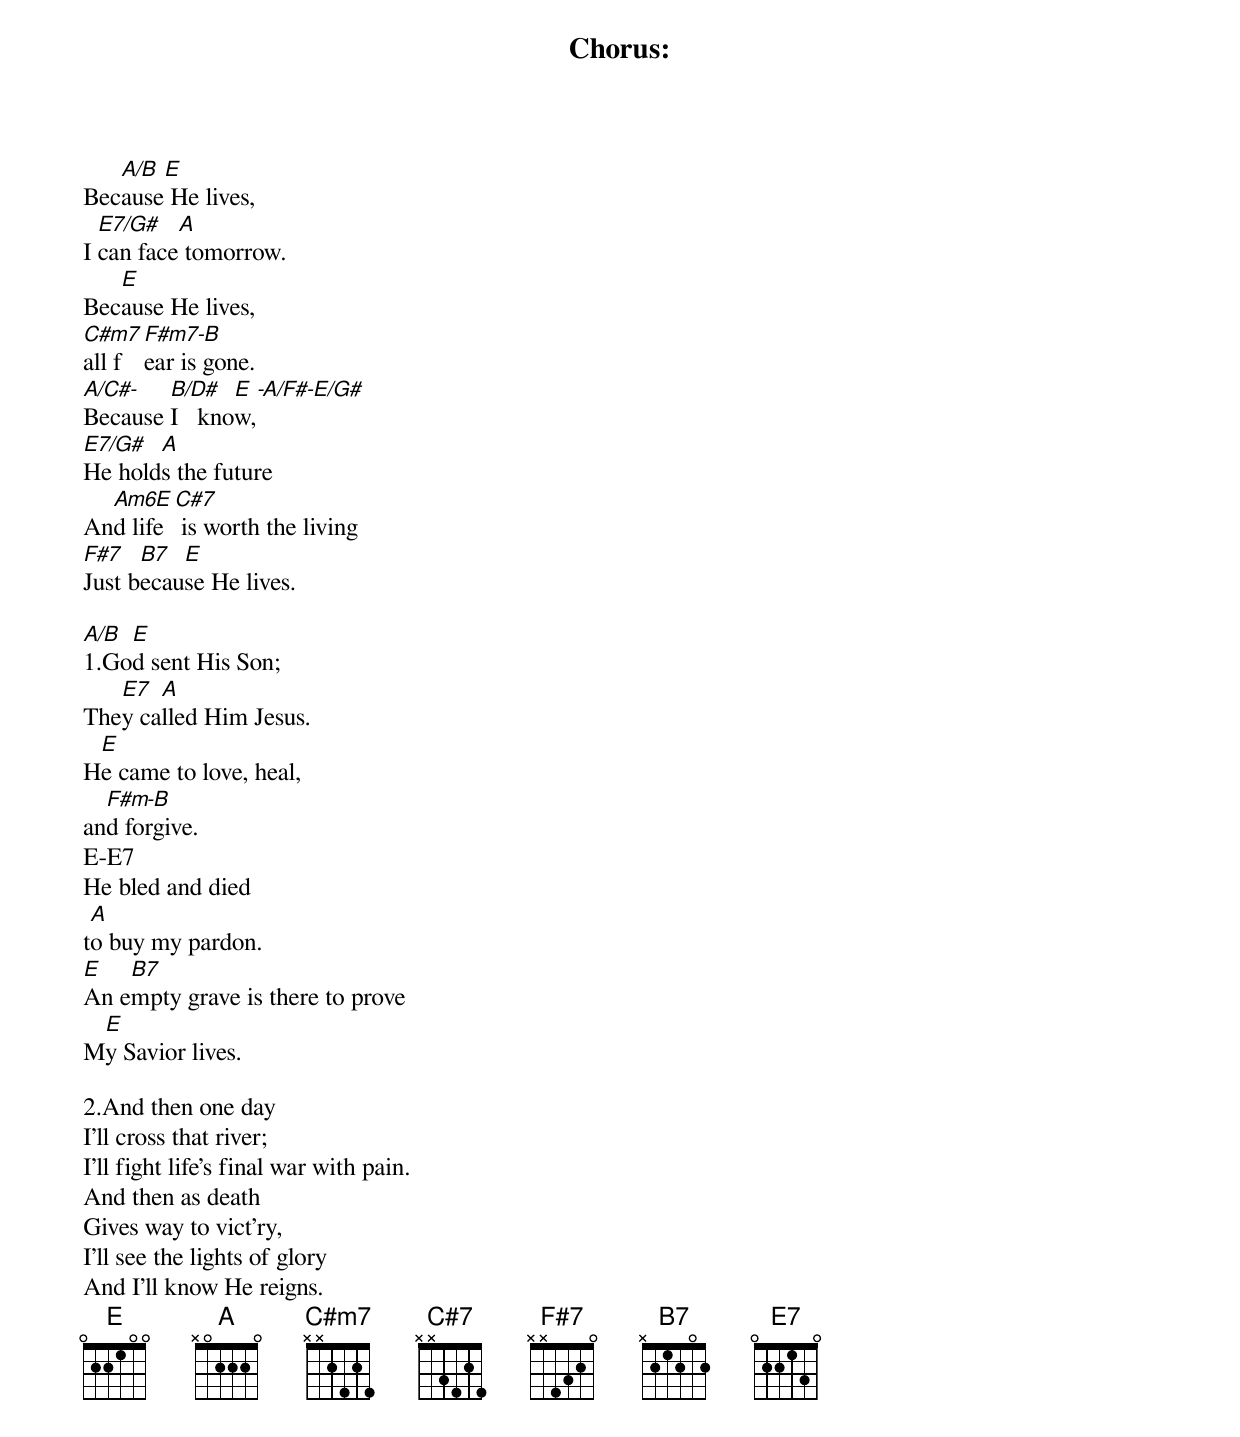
Chorus:
   A/B E
Because He lives,
  E7/G#   A
I can face tomorrow.
   E
Because He lives,
C#m7 F#m7-B
all fear is gone.
A/C#-   B/D#   E -A/F#-E/G#
Because I   know,
E7/G#  A
He holds the future
  Am6E  C#7
And life is worth the living
F#7   B7  E
Just because He lives.

A/B E
1.God sent His Son;
   E7  A
They called Him Jesus.
 E
He came to love, heal,
  F#m-B
and forgive.
E-E7
He bled and died
 A
to buy my pardon.
E   B7
An empty grave is there to prove
 E
My Savior lives.

2.And then one day
I'll cross that river;
I'll fight life's final war with pain.
And then as death
Gives way to vict'ry,
I'll see the lights of glory
And I'll know He reigns.
